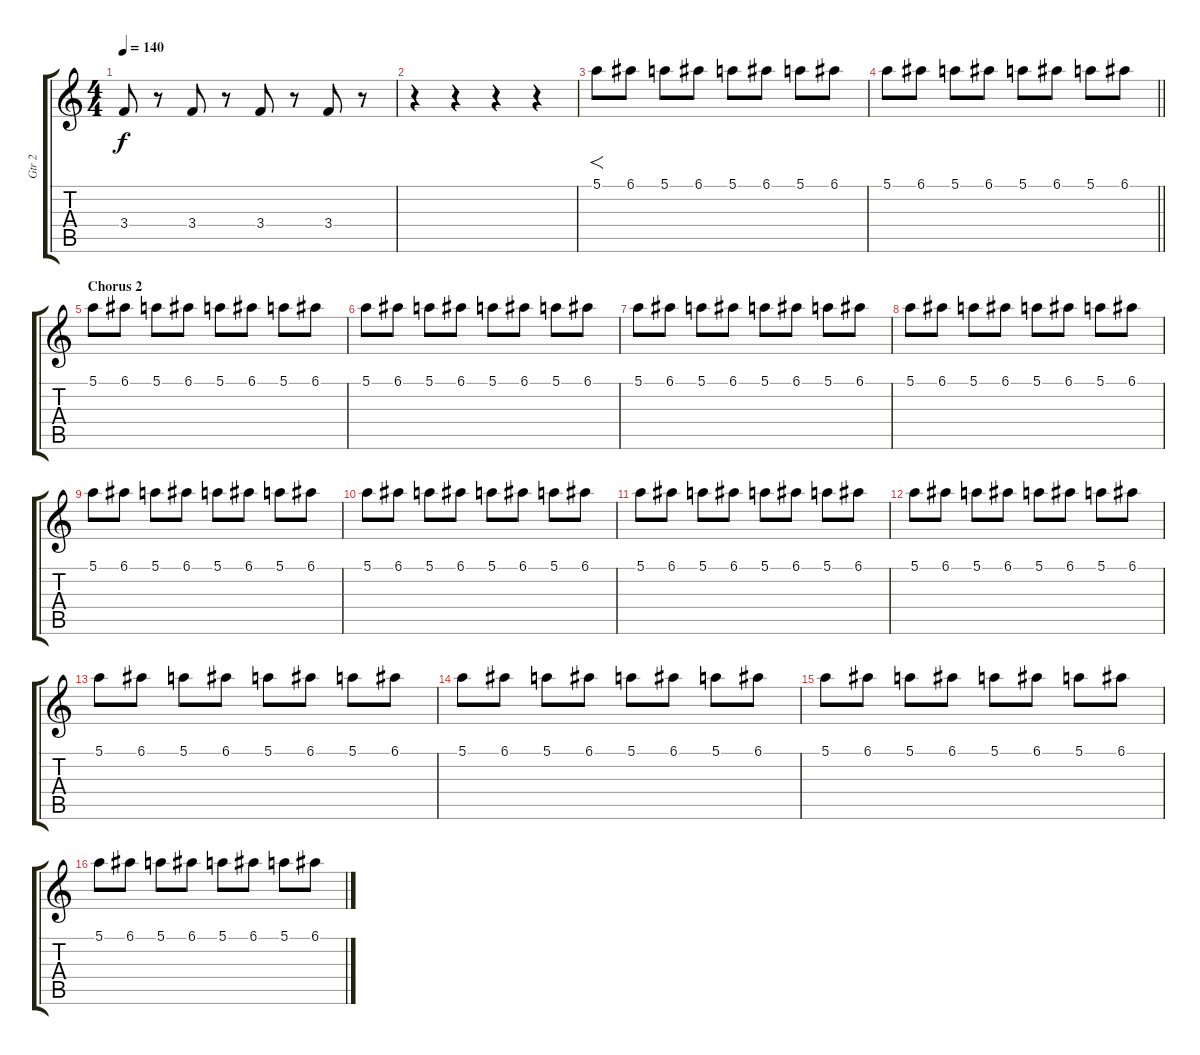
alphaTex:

\track ("Gtr 2" "Gtr 2") {instrument overdrivenguitar}
\staff {score tabs}
\tuning (E4 B3 G3 D3 A2 D2) {hide}
\ts (4 4)
\tempo 140
\clef g2
\ks c
3.4.8{dy f} r.8 3.4.8 r.8 3.4.8 r.8 3.4.8 r.8 |
r.4 r.4 r.4 r.4 |
5.1.8{f} 6.1.8 5.1.8 6.1.8 5.1.8 6.1.8 5.1.8 6.1.8 |
\barLineRight lightlight
5.1.8 6.1.8 5.1.8 6.1.8 5.1.8 6.1.8 5.1.8 6.1.8 |
\section ("" "Chorus 2")
5.1.8 6.1.8 5.1.8 6.1.8 5.1.8 6.1.8 5.1.8 6.1.8 |
5.1.8 6.1.8 5.1.8 6.1.8 5.1.8 6.1.8 5.1.8 6.1.8 |
5.1.8 6.1.8 5.1.8 6.1.8 5.1.8 6.1.8 5.1.8 6.1.8 |
5.1.8 6.1.8 5.1.8 6.1.8 5.1.8 6.1.8 5.1.8 6.1.8 |
5.1.8 6.1.8 5.1.8 6.1.8 5.1.8 6.1.8 5.1.8 6.1.8 |
5.1.8 6.1.8 5.1.8 6.1.8 5.1.8 6.1.8 5.1.8 6.1.8 |
5.1.8 6.1.8 5.1.8 6.1.8 5.1.8 6.1.8 5.1.8 6.1.8 |
5.1.8 6.1.8 5.1.8 6.1.8 5.1.8 6.1.8 5.1.8 6.1.8 |
5.1.8 6.1.8 5.1.8 6.1.8 5.1.8 6.1.8 5.1.8 6.1.8 |
5.1.8 6.1.8 5.1.8 6.1.8 5.1.8 6.1.8 5.1.8 6.1.8 |
5.1.8 6.1.8 5.1.8 6.1.8 5.1.8 6.1.8 5.1.8 6.1.8 |
5.1.8 6.1.8 5.1.8 6.1.8 5.1.8 6.1.8 5.1.8 6.1.8
